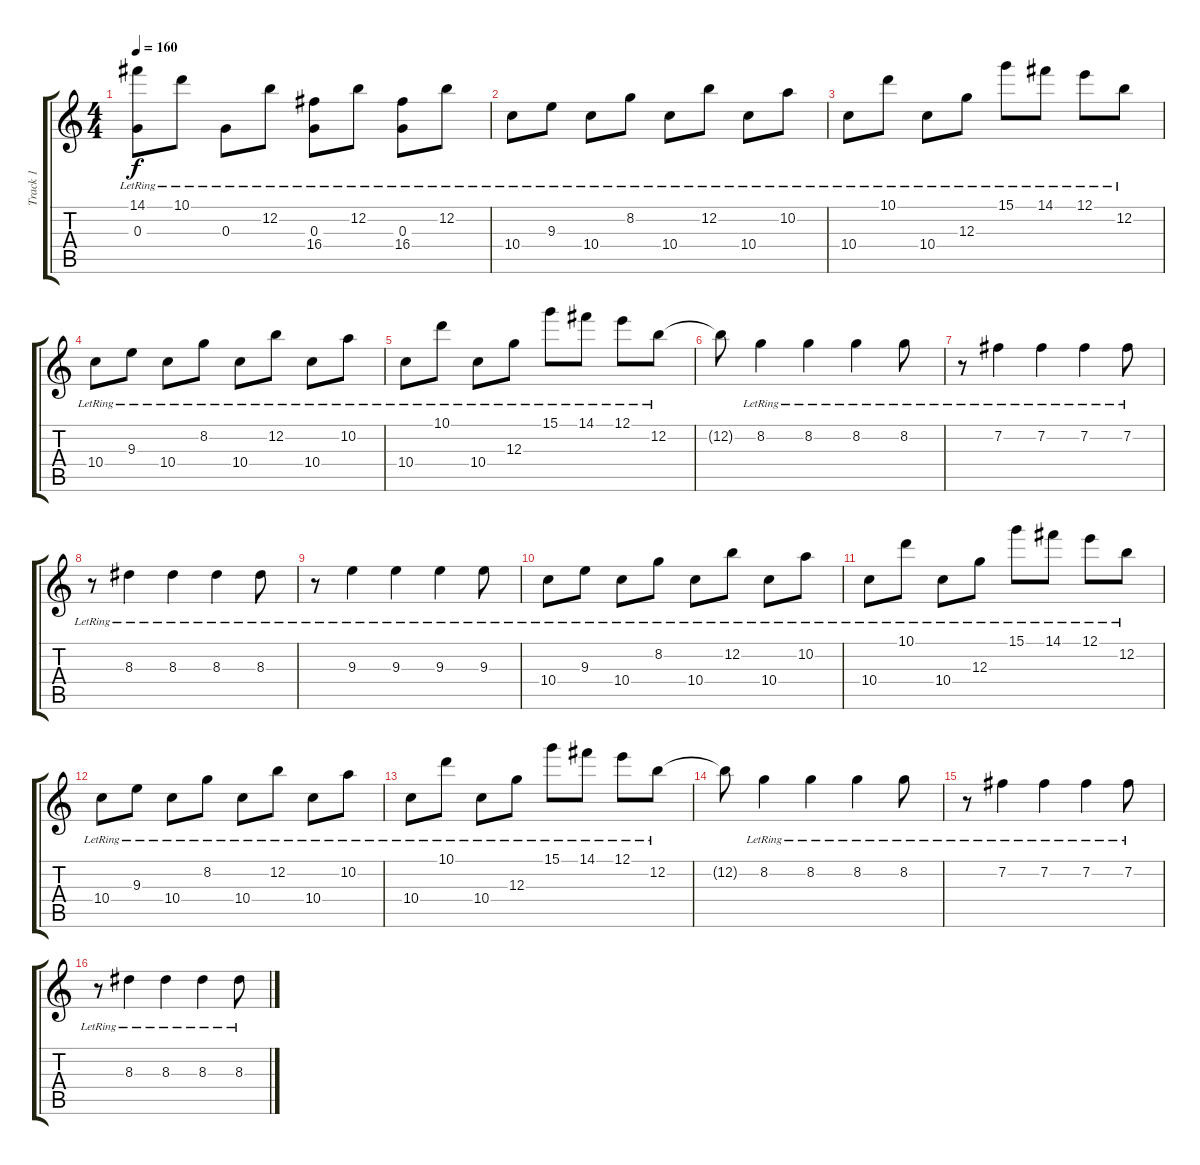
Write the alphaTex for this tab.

\track ("Track 1" "Track 1") {instrument acousticguitarnylon}
\staff {score tabs}
\tuning (E4 B3 G3 D3 A2 E2) {hide}
\ts (4 4)
\tempo 160
\clef g2
\ks c
(14.1{t} 0.3{lr}).8{dy f} 10.1{lr}.8 0.3{lr}.8 12.2{lr}.8 (0.3{lr} 16.4{lr}).8 12.2{lr}.8 (0.3{lr} 16.4{lr}).8 12.2{lr}.8 |
10.4{lr}.8 9.3{lr}.8 10.4{lr}.8 8.2{lr}.8 10.4{lr}.8 12.2{lr}.8 10.4{lr}.8 10.2{lr}.8 |
10.4{lr}.8 10.1{lr}.8 10.4{lr}.8 12.3{lr}.8 15.1{lr}.8 14.1{lr}.8 12.1{lr}.8 12.2{lr}.8 |
10.4{lr}.8 9.3{lr}.8 10.4{lr}.8 8.2{lr}.8 10.4{lr}.8 12.2{lr}.8 10.4{lr}.8 10.2{lr}.8 |
10.4{lr}.8 10.1{lr}.8 10.4{lr}.8 12.3{lr}.8 15.1{lr}.8 14.1{lr}.8 12.1{lr}.8 12.2{lr}.8 |
12.2{t}.8 8.2{lr}.4 8.2{lr}.4 8.2{lr}.4 8.2{lr}.8 |
r.8 7.2{lr}.4 7.2{lr}.4 7.2{lr}.4 7.2{lr}.8 |
r.8 8.3{lr}.4 8.3{lr}.4 8.3{lr}.4 8.3{lr}.8 |
r.8 9.3{lr}.4 9.3{lr}.4 9.3{lr}.4 9.3{lr}.8 |
10.4{lr}.8 9.3{lr}.8 10.4{lr}.8 8.2{lr}.8 10.4{lr}.8 12.2{lr}.8 10.4{lr}.8 10.2{lr}.8 |
10.4{lr}.8 10.1{lr}.8 10.4{lr}.8 12.3{lr}.8 15.1{lr}.8 14.1{lr}.8 12.1{lr}.8 12.2{lr}.8 |
10.4{lr}.8 9.3{lr}.8 10.4{lr}.8 8.2{lr}.8 10.4{lr}.8 12.2{lr}.8 10.4{lr}.8 10.2{lr}.8 |
10.4{lr}.8 10.1{lr}.8 10.4{lr}.8 12.3{lr}.8 15.1{lr}.8 14.1{lr}.8 12.1{lr}.8 12.2{lr}.8 |
12.2{t}.8 8.2{lr}.4 8.2{lr}.4 8.2{lr}.4 8.2{lr}.8 |
r.8 7.2{lr}.4 7.2{lr}.4 7.2{lr}.4 7.2{lr}.8 |
r.8 8.3{lr}.4 8.3{lr}.4 8.3{lr}.4 8.3{lr}.8
